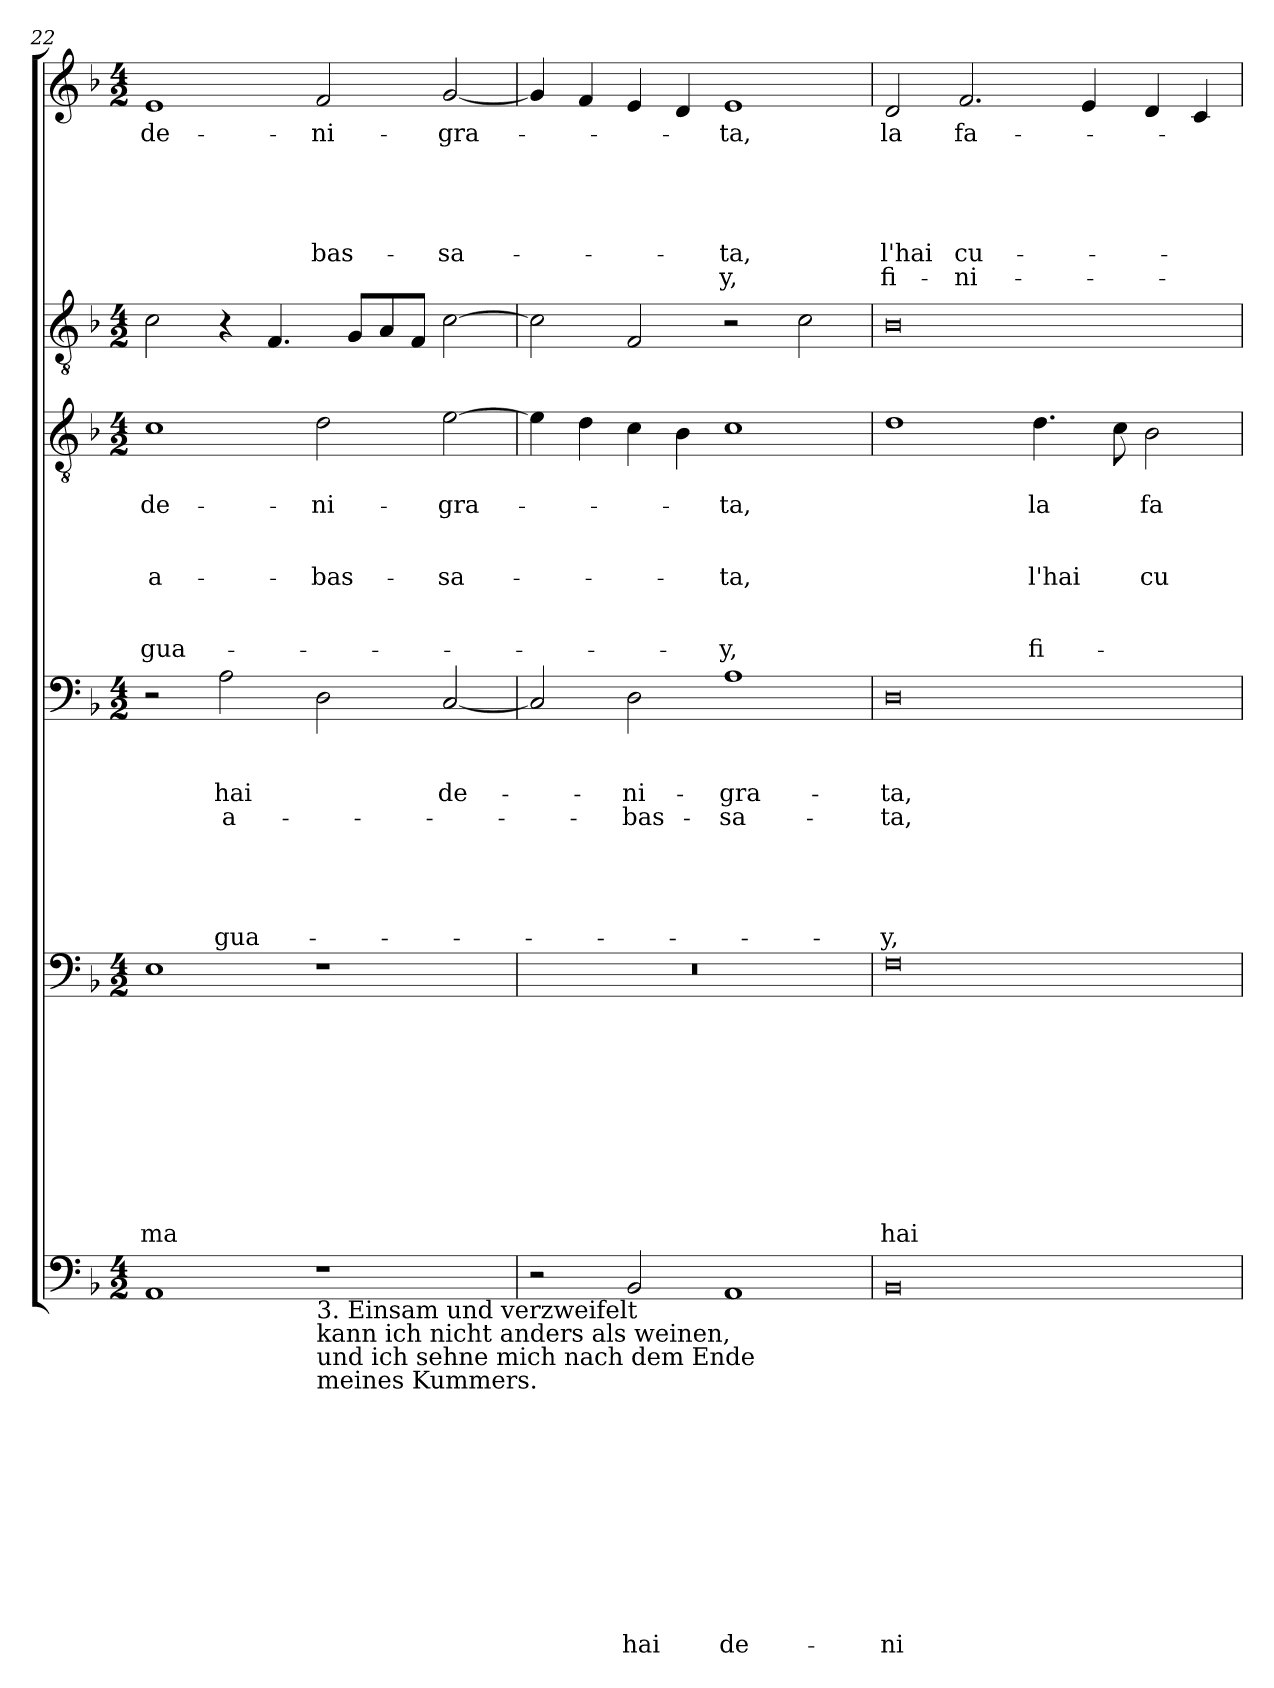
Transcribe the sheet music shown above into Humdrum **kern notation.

**kern	**text	**text	**text	**text	**text	**text	**text	**text	**text	**text	**text	**kern	**text	**text	**text	**text	**text	**text	**text	**text	**text	**text	**kern	**text	**text	**text	**text	**text	**text	**text	**text	**text	**kern	**text	**text	**text	**text	**text	**text	**text	**text	**kern	**kern	**text	**text	**text	**text	**text	**text	**text
*part6	*part6	*part6	*part6	*part6	*part6	*part6	*part6	*part6	*part6	*part6	*part6	*part5	*part5	*part5	*part5	*part5	*part5	*part5	*part5	*part5	*part5	*part5	*part4	*part4	*part4	*part4	*part4	*part4	*part4	*part4	*part4	*part4	*part3	*part3	*part3	*part3	*part3	*part3	*part3	*part3	*part3	*part2	*part1	*part1	*part1	*part1	*part1	*part1	*part1	*part1
*staff6	*staff6	*staff6	*staff6	*staff6	*staff6	*staff6	*staff6	*staff6	*staff6	*staff6	*staff6	*staff5	*staff5	*staff5	*staff5	*staff5	*staff5	*staff5	*staff5	*staff5	*staff5	*staff5	*staff4	*staff4	*staff4	*staff4	*staff4	*staff4	*staff4	*staff4	*staff4	*staff4	*staff3	*staff3	*staff3	*staff3	*staff3	*staff3	*staff3	*staff3	*staff3	*staff2	*staff1	*staff1	*staff1	*staff1	*staff1	*staff1	*staff1	*staff1
*clefF4	*	*	*	*	*	*	*	*	*	*	*	*clefF4	*	*	*	*	*	*	*	*	*	*	*clefF4	*	*	*	*	*	*	*	*	*	*clefGv2	*	*	*	*	*	*	*	*	*clefGv2	*clefG2	*	*	*	*	*	*	*
*k[b-]	*	*	*	*	*	*	*	*	*	*	*	*k[b-]	*	*	*	*	*	*	*	*	*	*	*k[b-]	*	*	*	*	*	*	*	*	*	*k[b-]	*	*	*	*	*	*	*	*	*k[b-]	*k[b-]	*	*	*	*	*	*	*
*F:	*	*	*	*	*	*	*	*	*	*	*	*F:	*	*	*	*	*	*	*	*	*	*	*F:	*	*	*	*	*	*	*	*	*	*F:	*	*	*	*	*	*	*	*	*F:	*F:	*	*	*	*	*	*	*
*M4/2	*	*	*	*	*	*	*	*	*	*	*	*M4/2	*	*	*	*	*	*	*	*	*	*	*M4/2	*	*	*	*	*	*	*	*	*	*M4/2	*	*	*	*	*	*	*	*	*M4/2	*M4/2	*	*	*	*	*	*	*
=22	=22	=22	=22	=22	=22	=22	=22	=22	=22	=22	=22	=22	=22	=22	=22	=22	=22	=22	=22	=22	=22	=22	=22	=22	=22	=22	=22	=22	=22	=22	=22	=22	=22	=22	=22	=22	=22	=22	=22	=22	=22	=22	=22	=22	=22	=22	=22	=22	=22	=22
!	!	!	!	!	!	!	!	!	!	!	!	!	!	!	!	!	!	!	!	!	!	!LO:LY:b	!	!	!	!	!	!	!	!	!	!	!	!	!LO:LY:b	!	!	!LO:LY:b	!	!	!LO:LY:b	!	!	!LO:LY:b	!	!	!	!	!	!
1AA	.	.	.	.	.	.	.	.	.	.	.	1E	.	.	.	.	.	.	.	.	.	-ma	2r	.	.	.	.	.	.	.	.	.	1c	.	de-	.	.	a-	.	.	gua-	2c\	1e	de-	.	.	.	.	.	.
!	!	!	!	!	!	!	!	!	!	!	!	!	!	!	!	!	!	!	!	!	!	!	!	!	!	!LO:LY:b	!LO:LY:b	!	!	!	!	!LO:LY:b	!	!	!	!	!	!	!	!	!	!	!	!	!	!	!	!	!	!
.	.	.	.	.	.	.	.	.	.	.	.	.	.	.	.	.	.	.	.	.	.	.	2A\	.	.	hai	a-	.	.	.	.	gua-	.	.	.	.	.	.	.	.	.	4r	.	.	.	.	.	.	.	.
.	.	.	.	.	.	.	.	.	.	.	.	.	.	.	.	.	.	.	.	.	.	.	.	.	.	.	.	.	.	.	.	.	.	.	.	.	.	.	.	.	.	4.F/	.	.	.	.	.	.	.	.
!LO:TX:b:t=3. Einsam und verzweifelt\nkann ich nicht anders  als weinen,\nund ich sehne mich nach dem Ende\nmeines Kummers.	!	!	!	!	!	!	!	!	!	!	!	!	!	!	!	!	!	!	!	!	!	!	!	!	!	!	!	!	!	!	!	!	!	!	!	!	!	!	!	!	!	!	!	!	!	!	!	!	!	!
!	!	!	!	!	!	!	!	!	!	!	!	!	!	!	!	!	!	!	!	!	!	!	!	!	!	!	!	!	!	!	!	!	!	!	!LO:LY:b	!	!	!LO:LY:b	!	!	!	!	!	!LO:LY:b	!	!	!	!	!LO:LY:b	!
1r	.	.	.	.	.	.	.	.	.	.	.	1r	.	.	.	.	.	.	.	.	.	.	2D\	.	.	.	.	.	.	.	.	.	2d\	.	-ni-	.	.	-bas-	.	.	.	.	2f/	-ni-	.	.	.	.	-bas-	.
.	.	.	.	.	.	.	.	.	.	.	.	.	.	.	.	.	.	.	.	.	.	.	.	.	.	.	.	.	.	.	.	.	.	.	.	.	.	.	.	.	.	8G/L	.	.	.	.	.	.	.	.
.	.	.	.	.	.	.	.	.	.	.	.	.	.	.	.	.	.	.	.	.	.	.	.	.	.	.	.	.	.	.	.	.	.	.	.	.	.	.	.	.	.	8A/	.	.	.	.	.	.	.	.
.	.	.	.	.	.	.	.	.	.	.	.	.	.	.	.	.	.	.	.	.	.	.	.	.	.	.	.	.	.	.	.	.	.	.	.	.	.	.	.	.	.	8F/J	.	.	.	.	.	.	.	.
!	!	!	!	!	!	!	!	!	!	!	!	!	!	!	!	!	!	!	!	!	!	!	!	!	!	!LO:LY:b	!	!	!	!	!	!	!	!	!LO:LY:b	!	!	!LO:LY:b	!	!	!	!	!	!LO:LY:b	!	!	!	!	!LO:LY:b	!
.	.	.	.	.	.	.	.	.	.	.	.	.	.	.	.	.	.	.	.	.	.	.	[2C/	.	.	de-	.	.	.	.	.	.	[2e\	.	-gra-	.	.	-sa-	.	.	.	[2c\	[2g/	-gra-	.	.	.	.	-sa-	.
=23	=23	=23	=23	=23	=23	=23	=23	=23	=23	=23	=23	=23	=23	=23	=23	=23	=23	=23	=23	=23	=23	=23	=23	=23	=23	=23	=23	=23	=23	=23	=23	=23	=23	=23	=23	=23	=23	=23	=23	=23	=23	=23	=23	=23	=23	=23	=23	=23	=23	=23
2r	.	.	.	.	.	.	.	.	.	.	.	0r	.	.	.	.	.	.	.	.	.	.	2C/]	.	.	.	.	.	.	.	.	.	4e\]	.	.	.	.	.	.	.	.	2c\]	4g/]	.	.	.	.	.	.	.
.	.	.	.	.	.	.	.	.	.	.	.	.	.	.	.	.	.	.	.	.	.	.	.	.	.	.	.	.	.	.	.	.	4d\	.	.	.	.	.	.	.	.	.	4f/	.	.	.	.	.	.	.
!	!	!	!	!	!	!	!	!	!	!	!LO:LY:b	!	!	!	!	!	!	!	!	!	!	!	!	!	!	!LO:LY:b	!LO:LY:b	!	!	!	!	!	!	!	!	!	!	!	!	!	!	!	!	!	!	!	!	!	!	!
2BB-/	.	.	.	.	.	.	.	.	.	.	hai	.	.	.	.	.	.	.	.	.	.	.	2D\	.	.	-ni-	-bas-	.	.	.	.	.	4c\	.	.	.	.	.	.	.	.	2F/	4e/	.	.	.	.	.	.	.
.	.	.	.	.	.	.	.	.	.	.	.	.	.	.	.	.	.	.	.	.	.	.	.	.	.	.	.	.	.	.	.	.	4B-\	.	.	.	.	.	.	.	.	.	4d/	.	.	.	.	.	.	.
!	!	!	!	!	!	!	!	!	!	!	!LO:LY:b	!	!	!	!	!	!	!	!	!	!	!	!	!	!	!LO:LY:b	!LO:LY:b	!	!	!	!	!	!	!	!LO:LY:b	!	!	!LO:LY:b	!	!	!LO:LY:b	!	!	!LO:LY:b	!	!	!	!	!LO:LY:b	!LO:LY:b
1AA	.	.	.	.	.	.	.	.	.	.	de-	.	.	.	.	.	.	.	.	.	.	.	1A	.	.	-gra-	-sa-	.	.	.	.	.	1c	.	-ta,	.	.	-ta,	.	.	-y,	2r	1e	-ta,	.	.	.	.	-ta,	-y,
.	.	.	.	.	.	.	.	.	.	.	.	.	.	.	.	.	.	.	.	.	.	.	.	.	.	.	.	.	.	.	.	.	.	.	.	.	.	.	.	.	.	2c\	.	.	.	.	.	.	.	.
!!LO:LB:g=z
=24	=24	=24	=24	=24	=24	=24	=24	=24	=24	=24	=24	=24	=24	=24	=24	=24	=24	=24	=24	=24	=24	=24	=24	=24	=24	=24	=24	=24	=24	=24	=24	=24	=24	=24	=24	=24	=24	=24	=24	=24	=24	=24	=24	=24	=24	=24	=24	=24	=24	=24
!	!	!	!	!	!	!	!	!	!	!	!LO:LY:b	!	!	!	!	!	!	!	!	!	!	!LO:LY:b	!	!	!	!LO:LY:b	!LO:LY:b	!	!	!	!	!LO:LY:b	!	!	!	!	!	!	!	!	!	!	!	!LO:LY:b	!	!	!	!	!LO:LY:b	!LO:LY:b
0BB-	.	.	.	.	.	.	.	.	.	.	-ni-	0F	.	.	.	.	.	.	.	.	.	hai	0D	.	.	-ta,	-ta,	.	.	.	.	-y,	1d	.	.	.	.	.	.	.	.	0B-	2d/	la	.	.	.	.	l'hai	fi-
!	!	!	!	!	!	!	!	!	!	!	!	!	!	!	!	!	!	!	!	!	!	!	!	!	!	!	!	!	!	!	!	!	!	!	!	!	!	!	!	!	!	!	!	!LO:LY:b	!	!	!	!	!LO:LY:b	!LO:LY:b
.	.	.	.	.	.	.	.	.	.	.	.	.	.	.	.	.	.	.	.	.	.	.	.	.	.	.	.	.	.	.	.	.	.	.	.	.	.	.	.	.	.	.	2.f/	fa-	.	.	.	.	cu-	-ni-
!	!	!	!	!	!	!	!	!	!	!	!	!	!	!	!	!	!	!	!	!	!	!	!	!	!	!	!	!	!	!	!	!	!	!	!LO:LY:b	!	!	!LO:LY:b	!	!	!LO:LY:b	!	!	!	!	!	!	!	!	!
.	.	.	.	.	.	.	.	.	.	.	.	.	.	.	.	.	.	.	.	.	.	.	.	.	.	.	.	.	.	.	.	.	4.d\	.	la	.	.	l'hai	.	.	fi-	.	.	.	.	.	.	.	.	.
.	.	.	.	.	.	.	.	.	.	.	.	.	.	.	.	.	.	.	.	.	.	.	.	.	.	.	.	.	.	.	.	.	.	.	.	.	.	.	.	.	.	.	4e/	.	.	.	.	.	.	.
.	.	.	.	.	.	.	.	.	.	.	.	.	.	.	.	.	.	.	.	.	.	.	.	.	.	.	.	.	.	.	.	.	8c\	.	.	.	.	.	.	.	.	.	.	.	.	.	.	.	.	.
!	!	!	!	!	!	!	!	!	!	!	!	!	!	!	!	!	!	!	!	!	!	!	!	!	!	!	!	!	!	!	!	!	!	!	!LO:LY:b	!	!	!LO:LY:b	!	!	!	!	!	!	!	!	!	!	!	!
.	.	.	.	.	.	.	.	.	.	.	.	.	.	.	.	.	.	.	.	.	.	.	.	.	.	.	.	.	.	.	.	.	2B-\	.	fa-	.	.	cu-	.	.	.	.	4d/	.	.	.	.	.	.	.
.	.	.	.	.	.	.	.	.	.	.	.	.	.	.	.	.	.	.	.	.	.	.	.	.	.	.	.	.	.	.	.	.	.	.	.	.	.	.	.	.	.	.	4c/	.	.	.	.	.	.	.
=	=	=	=	=	=	=	=	=	=	=	=	=	=	=	=	=	=	=	=	=	=	=	=	=	=	=	=	=	=	=	=	=	=	=	=	=	=	=	=	=	=	=	=	=	=	=	=	=	=	=
*-	*-	*-	*-	*-	*-	*-	*-	*-	*-	*-	*-	*-	*-	*-	*-	*-	*-	*-	*-	*-	*-	*-	*-	*-	*-	*-	*-	*-	*-	*-	*-	*-	*-	*-	*-	*-	*-	*-	*-	*-	*-	*-	*-	*-	*-	*-	*-	*-	*-	*-
